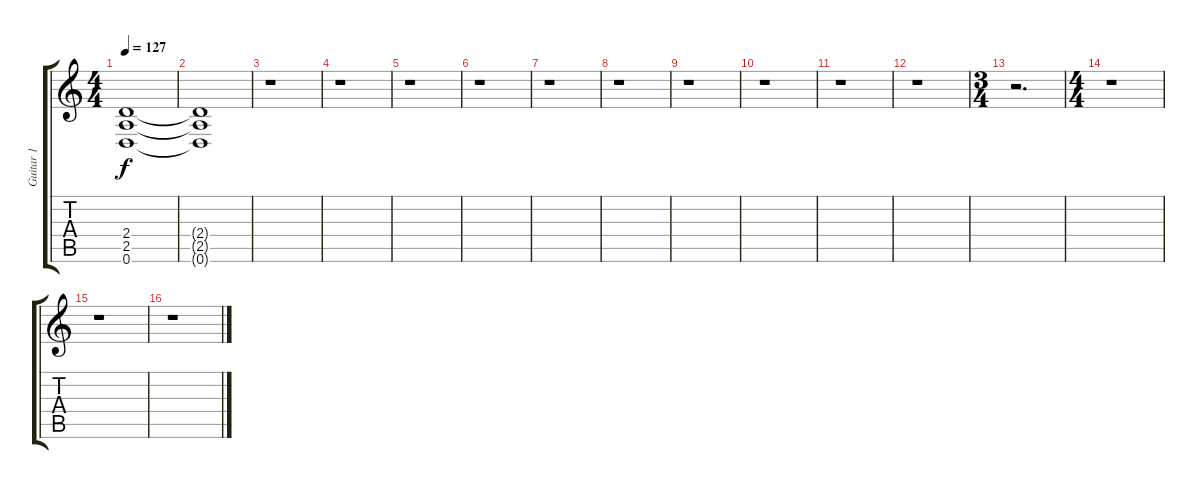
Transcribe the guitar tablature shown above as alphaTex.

\track ("Guitar 1" "Guitar 1") {instrument overdrivenguitar}
\staff {score tabs}
\tuning (D4 A3 F3 C3 G2 D2) {hide}
\ts (4 4)
\tempo 127
\clef g2
\ks c
(2.4 2.5 0.6).1{dy f} |
(2.4{t} 2.5{t} 0.6{t}).1 |
r.1 |
r.1 |
r.1 |
r.1 |
r.1 |
r.1 |
r.1 |
r.1 |
r.1 |
r.1 |
\ts (3 4)
r.2{d} |
\ts (4 4)
r.1 |
r.1 |
r.1
